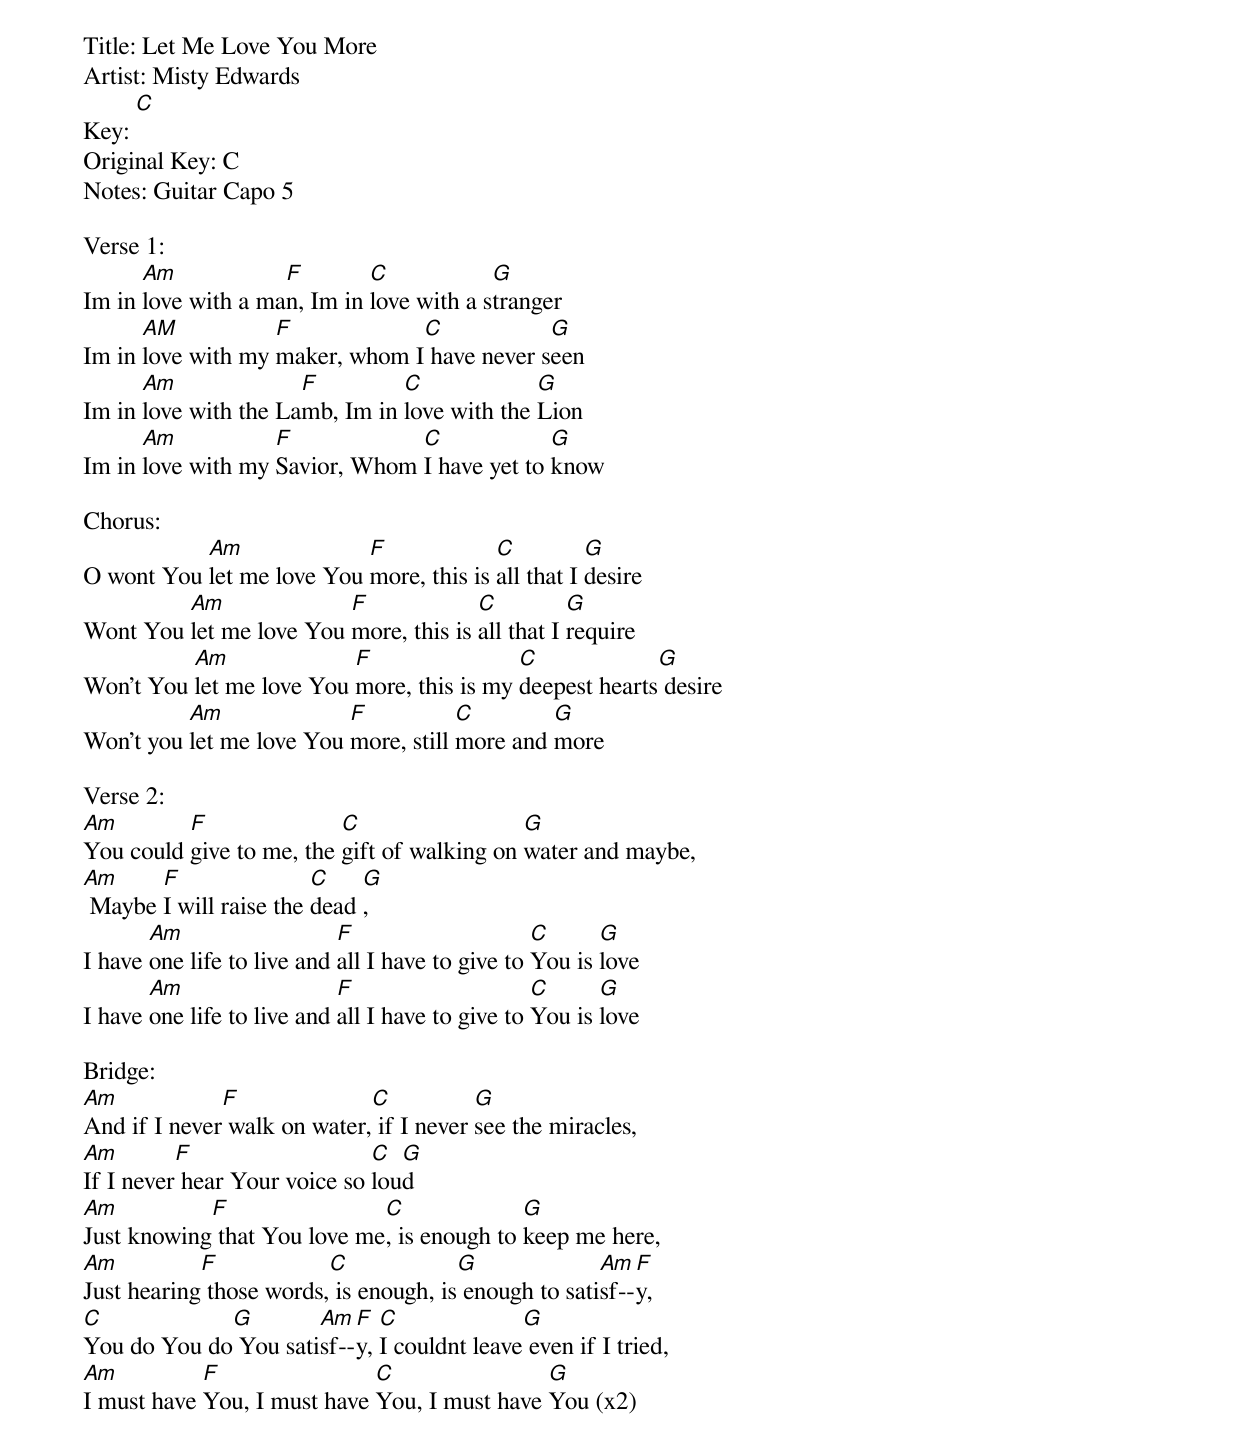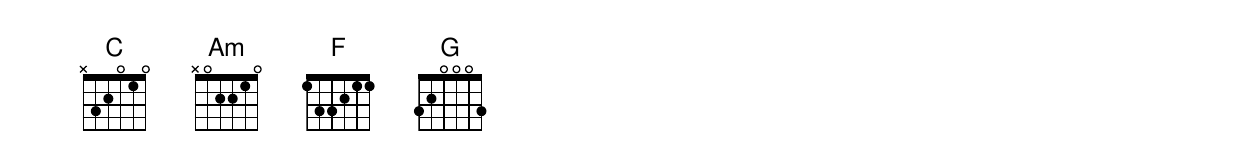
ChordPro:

Title: Let Me Love You More
Artist: Misty Edwards
Key: [C]
Original Key: C
Notes: Guitar Capo 5

Verse 1:
Im in [Am]love with a ma[F]n, Im in [C]love with a s[G]tranger
Im in [AM]love with my [F]maker, whom I[C] have never s[G]een
Im in [Am]love with the La[F]mb, Im in [C]love with the [G]Lion
Im in [Am]love with my [F]Savior, Whom [C]I have yet to [G]know

Chorus:
O wont You [Am]let me love You [F]more, this is [C]all that I [G]desire
Wont You [Am]let me love You [F]more, this is [C]all that I [G]require
Won't You [Am]let me love You [F]more, this is my [C]deepest hearts[G] desire
Won't you [Am]let me love You [F]more, still [C]more and [G]more

Verse 2:
[Am]You could [F]give to me, the [C]gift of walking on [G]water and maybe,
[Am] Maybe [F]I will raise the [C]dead [G],
I have [Am]one life to live and [F]all I have to give to [C]You is [G]love
I have [Am]one life to live and [F]all I have to give to [C]You is [G]love

Bridge:
[Am]And if I never[F] walk on water,[C] if I never [G]see the miracles,
[Am]If I never[F] hear Your voice so [C]lou[G]d
[Am]Just knowing[F] that You love me[C], is enough to [G]keep me here,
[Am]Just hearing[F] those words,[C] is enough, is[G] enough to sati[Am]sf--[F]y,
[C]You do You do[G] You sati[Am]sf--[F]y, [C]I couldnt leave[G] even if I tried,
[Am]I must have [F]You, I must have [C]You, I must have [G]You (x2)
